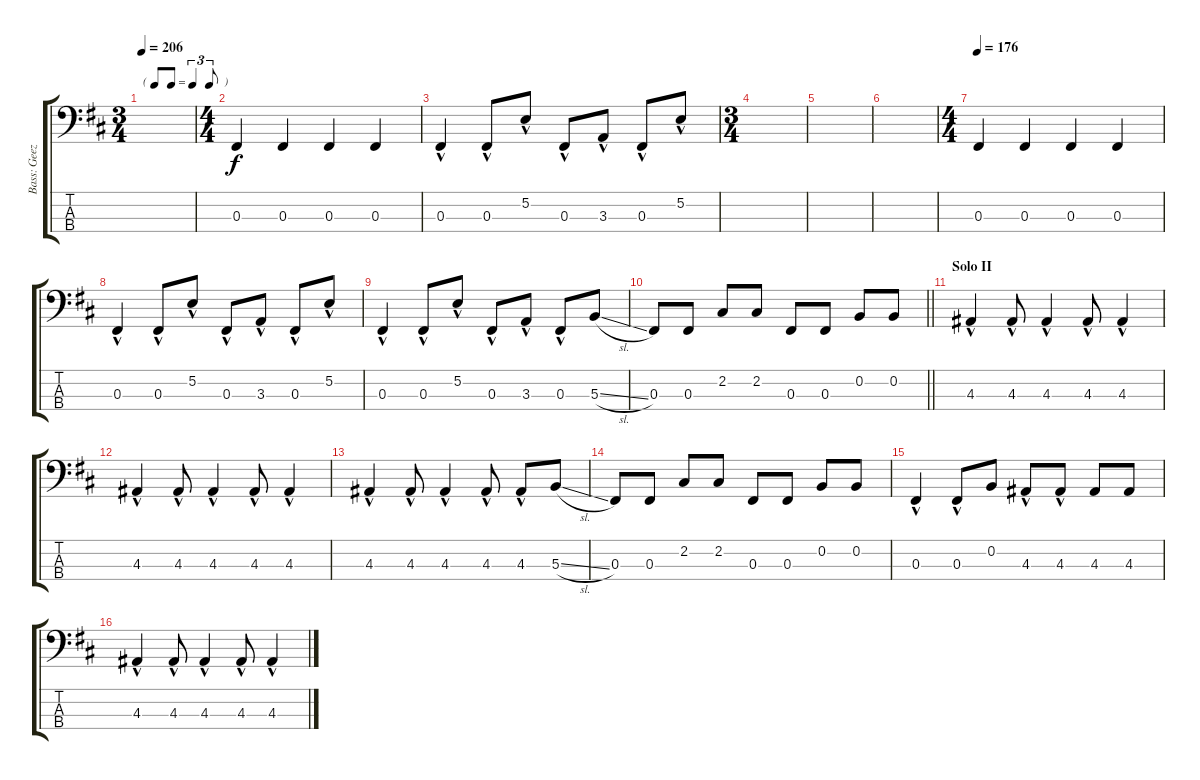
\track ("Bass: Geezer" "Bass: Geez") {instrument electricbassfinger}
\staff {score tabs}
\tuning (E2 B1 Gb1 Db1) {hide}
\ts (3 4)
\tf triplet8th
\tempo 206
\clef f4
\ks d
|
\ts (4 4)
0.3.4 0.3.4 0.3.4 0.3.4 |
0.3{hac}.4 0.3{hac}.8 5.2{hac}.8 0.3{hac}.8 3.3{hac}.8 0.3{hac}.8 5.2{hac}.8 |
\ts (3 4)
|
|
|
\ts (4 4)
\tempo 176
0.3.4 0.3.4 0.3.4 0.3.4 |
0.3{hac}.4 0.3{hac}.8 5.2{hac}.8 0.3{hac}.8 3.3{hac}.8 0.3{hac}.8 5.2{hac}.8 |
0.3{hac}.4 0.3{hac}.8 5.2{hac}.8 0.3{hac}.8 3.3{hac}.8 0.3{hac}.8 5.3{sl}.8 |
\barLineRight lightlight
0.3.8 0.3.8 2.2.8 2.2.8 0.3.8 0.3.8 0.2.8 0.2.8 |
\section ("" "Solo II")
4.3{hac}.4 4.3{hac}.8 4.3{hac}.4 4.3{hac}.8 4.3{hac}.4 |
4.3{hac}.4 4.3{hac}.8 4.3{hac}.4 4.3{hac}.8 4.3{hac}.4 |
4.3{hac}.4 4.3{hac}.8 4.3{hac}.4 4.3{hac}.8 4.3{hac}.8 5.3{sl}.8 |
0.3.8 0.3.8 2.2.8 2.2.8 0.3.8 0.3.8 0.2.8 0.2.8 |
0.3{hac}.4 0.3{hac}.8 0.2.8 4.3{hac}.8 4.3{hac}.8 4.3.8 4.3.8 |
4.3{hac}.4 4.3{hac}.8 4.3{hac}.4 4.3{hac}.8 4.3{hac}.4
